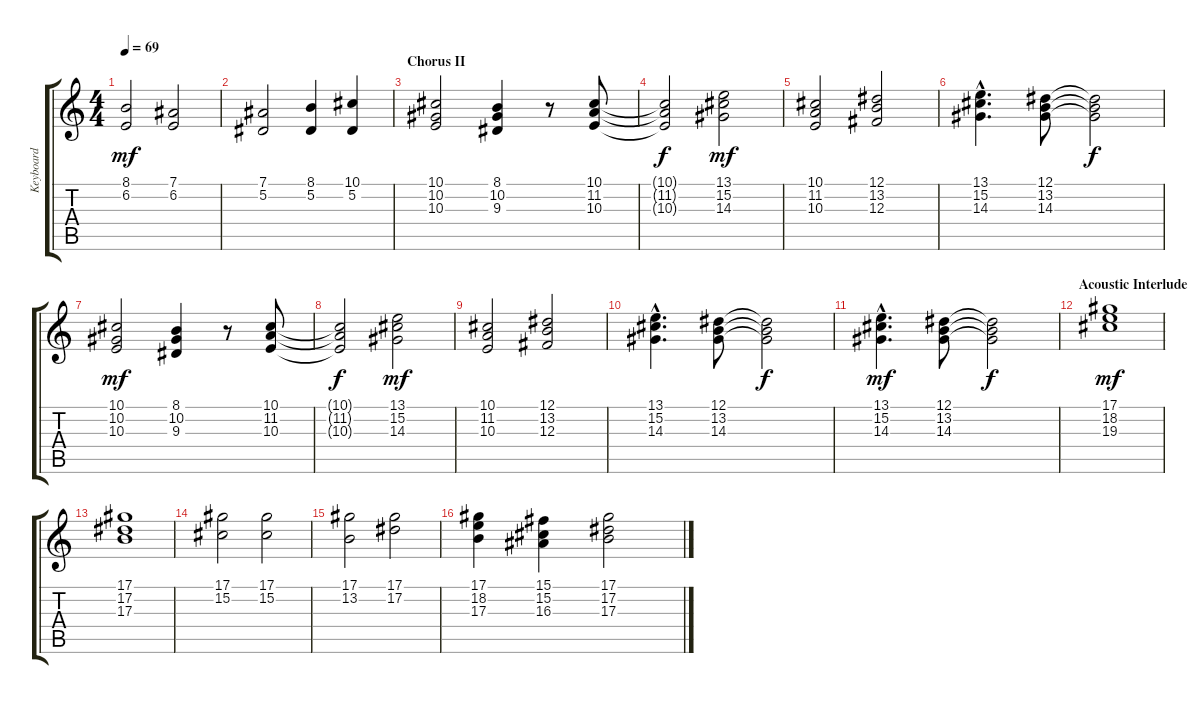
\track ("Keyboard" "Keyboard") {instrument stringensemble1}
\staff {score tabs}
\tuning (Eb4 Bb3 Gb3 Db3 Ab2 Eb2) {hide}
\ts (4 4)
\tempo 69
\clef g2
\ks c
(8.1 6.2).2{dy mf} (7.1 6.2).2 |
(7.1 5.2).2 (8.1 5.2).4 (10.1 5.2).4 |
\section ("" "Chorus II")
(10.1 10.2 10.3).2 (8.1 10.2 9.3).4 r.8 (10.1 11.2 10.3).8 |
(10.1{t} 11.2{t} 10.3{t}).2{dy f} (13.1 15.2 14.3).2{dy mf} |
(10.1 11.2 10.3).2 (12.1 13.2 12.3).2 |
(13.1{hac} 15.2{hac} 14.3{hac}).4{d} (12.1 13.2 14.3).8 (12.1{t} 13.2{t} 14.3{t}).2{dy f} |
(10.1 10.2 10.3).2{dy mf} (8.1 10.2 9.3).4 r.8 (10.1 11.2 10.3).8 |
(10.1{t} 11.2{t} 10.3{t}).2{dy f} (13.1 15.2 14.3).2{dy mf} |
(10.1 11.2 10.3).2 (12.1 13.2 12.3).2 |
(13.1{hac} 15.2{hac} 14.3{hac}).4{d} (12.1 13.2 14.3).8 (12.1{t} 13.2{t} 14.3{t}).2{dy f} |
(13.1{hac} 15.2{hac} 14.3{hac}).4{d dy mf} (12.1 13.2 14.3).8 (12.1{t} 13.2{t} 14.3{t}).2{dy f} |
\section ("" "Acoustic Interlude")
(17.1 18.2 19.3).1{dy mf} |
(17.1 17.2 17.3).1 |
(17.1 15.2).2 (17.1 15.2).2 |
(17.1 13.2).2 (17.1 17.2).2 |
(17.1 18.2 17.3).4 (15.1 15.2 16.3).4 (17.1 17.2 17.3).2
